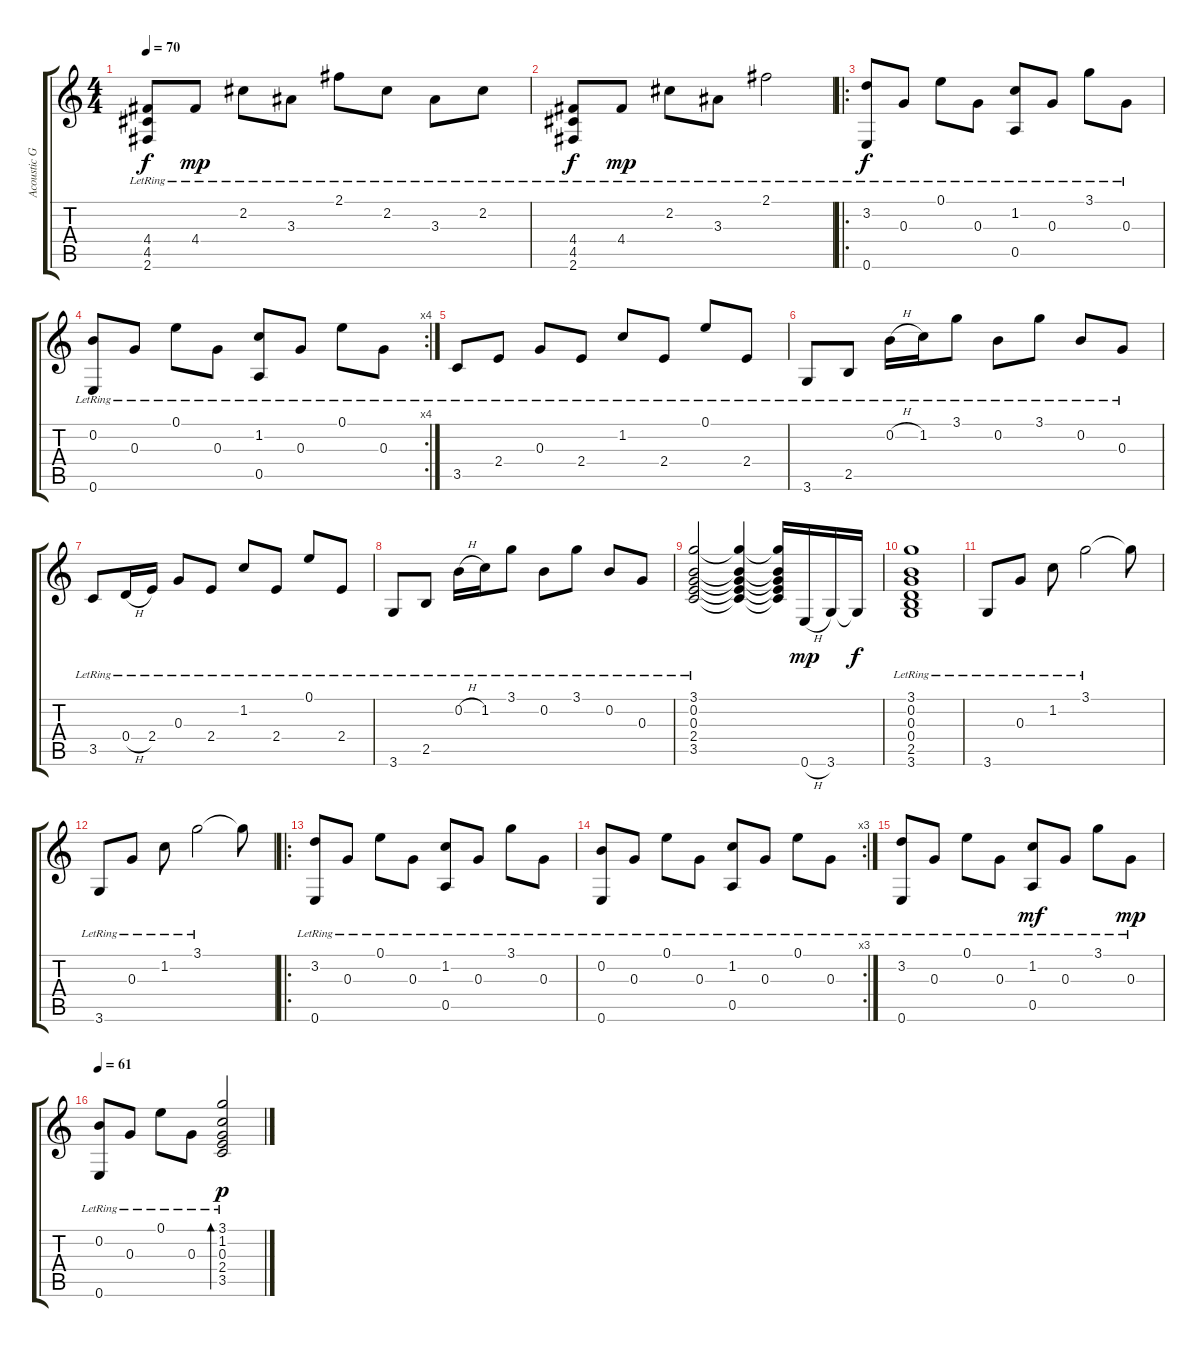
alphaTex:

\track ("Acoustic Guitar" "Acoustic G") {instrument acousticguitarnylon}
\staff {score tabs}
\tuning (E4 B3 G3 D3 A2 E2) {hide}
\ts (4 4)
\tempo 70
\clef g2
\ks c
(4.4 4.5{lr} 2.6{lr}).8{dy f} 4.4{lr}.8{dy mp} 2.2{lr}.8 3.3{lr}.8 2.1{lr}.8 2.2{lr}.8 3.3{lr}.8 2.2{lr}.8 |
(4.4 4.5{lr} 2.6{lr}).8{dy f} 4.4{lr}.8{dy mp} 2.2{lr}.8 3.3{lr}.8 2.1{lr}.2 |
\ro
(3.2{lr} 0.6{lr}).8{dy f} 0.3{lr}.8 0.1{lr}.8 0.3{lr}.8 (1.2{lr} 0.5{lr}).8 0.3{lr}.8 3.1{lr}.8 0.3{lr}.8 |
\rc 4
(0.2{lr} 0.6{lr}).8 0.3{lr}.8 0.1{lr}.8 0.3{lr}.8 (1.2{lr} 0.5{lr}).8 0.3{lr}.8 0.1{lr}.8 0.3{lr}.8 |
3.5{lr}.8 2.4{lr}.8 0.3{lr}.8 2.4{lr}.8 1.2{lr}.8 2.4{lr}.8 0.1{lr}.8 2.4{lr}.8 |
3.6{lr}.8 2.5{lr}.8 0.2{h lr}.16 1.2{lr}.16 3.1{lr}.8 0.2{lr}.8 3.1{lr}.8 0.2{lr}.8 0.3{lr}.8 |
3.5{lr}.8 0.4{h lr}.16 2.4{lr}.16 0.3{lr}.8 2.4{lr}.8 1.2{lr}.8 2.4{lr}.8 0.1{lr}.8 2.4{lr}.8 |
3.6{lr}.8 2.5{lr}.8 0.2{h lr}.16 1.2{lr}.16 3.1{lr}.8 0.2{lr}.8 3.1{lr}.8 0.2{lr}.8 0.3{lr}.8 |
(3.1{lr} 0.2{lr} 0.3{lr} 2.4{lr} 3.5{lr}).2 (3.1{t} 0.2{t} 0.3{t} 2.4{t} 3.5{t}).4 (3.1{t} 0.2{t} 0.3{t} 2.4{t} 3.5{t}).16 0.6{h}.16{dy mp} 3.6.16 3.6{t}.16{dy f} |
(3.1{lr} 0.2{lr} 0.3{lr} 0.4{lr} 2.5{lr} 3.6{lr}).1 |
3.6{lr}.8 0.3{lr}.8 1.2{lr}.8 3.1{lr}.2 3.1{t}.8 |
3.6{lr}.8 0.3{lr}.8 1.2{lr}.8 3.1{lr}.2 3.1{t}.8 |
\ro
(3.2{lr} 0.6{lr}).8 0.3{lr}.8 0.1{lr}.8 0.3{lr}.8 (1.2{lr} 0.5{lr}).8 0.3{lr}.8 3.1{lr}.8 0.3{lr}.8 |
\rc 3
(0.2{lr} 0.6{lr}).8 0.3{lr}.8 0.1{lr}.8 0.3{lr}.8 (1.2{lr} 0.5{lr}).8 0.3{lr}.8 0.1{lr}.8 0.3{lr}.8 |
(3.2{lr} 0.6{lr}).8 0.3{lr}.8 0.1{lr}.8 0.3{lr}.8 (1.2{lr} 0.5{lr}).8{dy mf} 0.3{lr}.8 3.1{lr}.8 0.3{lr}.8{dy mp} |
\tempo 61
(0.2{lr} 0.6{lr}).8 0.3{lr}.8 0.1{lr}.8 0.3{lr}.8 (3.1 1.2{lr} 0.3{lr} 2.4 3.5{lr}).2{bd 240 dy p}
